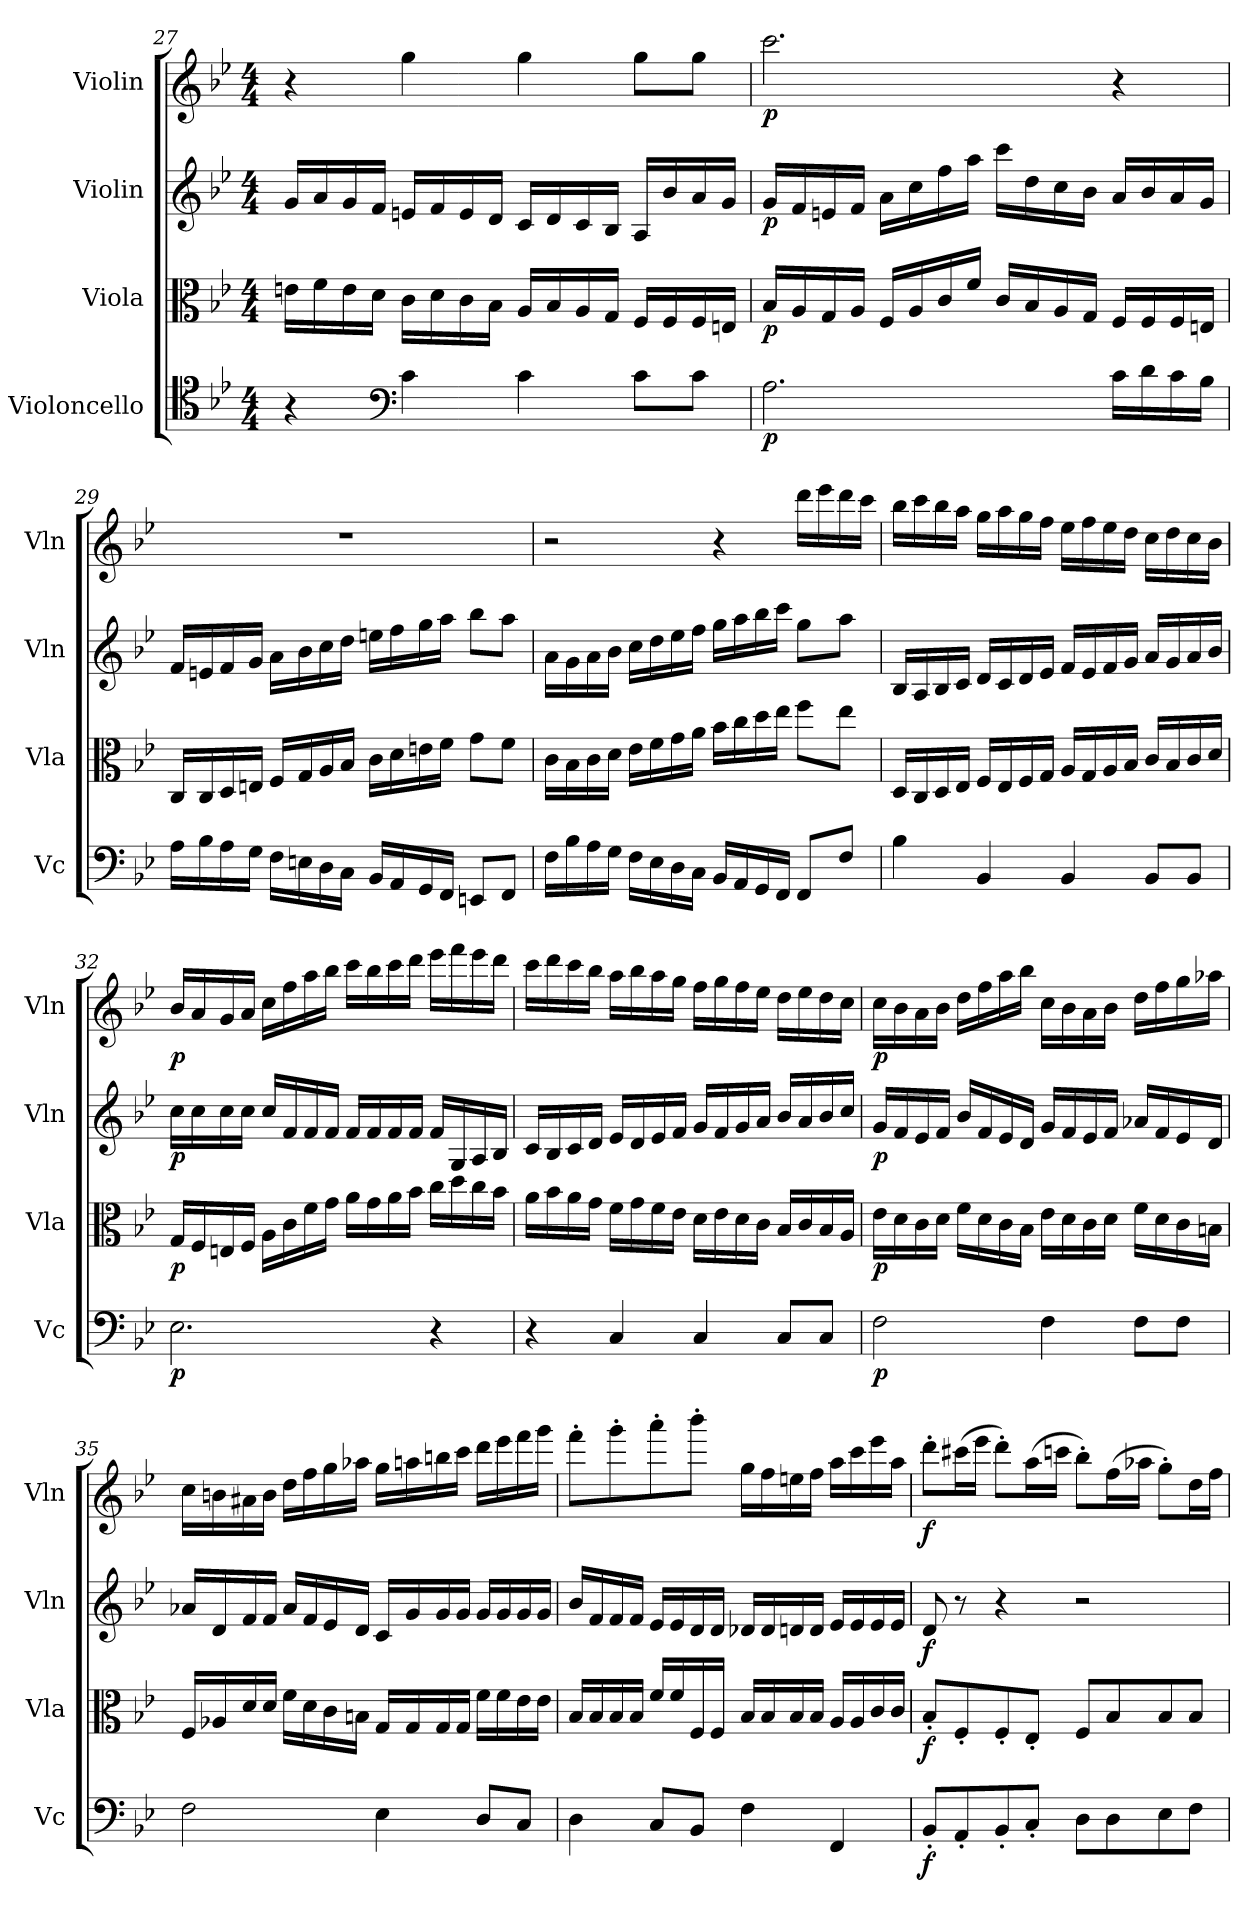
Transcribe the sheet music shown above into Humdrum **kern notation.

**kern	**dynam	**kern	**dynam	**kern	**dynam	**kern	**dynam
*part4	*part4	*part3	*part3	*part2	*part2	*part1	*part1
*staff4	*staff4	*staff3	*staff3	*staff2	*staff2	*staff1	*staff1
*I"Violoncello	*	*I"Viola	*	*I"Violin	*	*I"Violin	*
*I'Vc	*	*I'Vla	*	*I'Vln	*	*I'Vln	*
*clefC4	*	*clefC3	*	*clefG2	*	*clefG2	*
*k[b-e-]	*	*k[b-e-]	*	*k[b-e-]	*	*k[b-e-]	*
*B-:	*	*B-:	*	*B-:	*	*B-:	*
*M4/4	*	*M4/4	*	*M4/4	*	*M4/4	*
=27	=27	=27	=27	=27	=27	=27	=27
4r	.	16en\LL	.	16g/LL	.	4r	.
.	.	16f\	.	16a/	.	.	.
.	.	16e\	.	16g/	.	.	.
.	.	16d\JJ	.	16f/JJ	.	.	.
*clefF4	*	*	*	*	*	*	*
4c\	.	16c\LL	.	16en/LL	.	4gg\	.
.	.	16d\	.	16f/	.	.	.
.	.	16c\	.	16e/	.	.	.
.	.	16B-\JJ	.	16d/JJ	.	.	.
4c\	.	16A/LL	.	16c/LL	.	4gg\	.
.	.	16B-/	.	16d/	.	.	.
.	.	16A/	.	16c/	.	.	.
.	.	16G/JJ	.	16B-/JJ	.	.	.
8c\L	.	16F/LL	.	16A/LL	.	8gg\L	.
.	.	16F/	.	16b-/	.	.	.
8c\J	.	16F/	.	16a/	.	8gg\J	.
.	.	16En/JJ	.	16g/JJ	.	.	.
=28	=28	=28	=28	=28	=28	=28	=28
2.A\	p	16B-/LL	p	16g/LL	p	2.ccc\	p
.	.	16A/	.	16f/	.	.	.
.	.	16G/	.	16en/	.	.	.
.	.	16A/JJ	.	16f/JJ	.	.	.
.	.	16F/LL	.	16a\LL	.	.	.
.	.	16A/	.	16cc\	.	.	.
.	.	16c/	.	16ff\	.	.	.
.	.	16f/JJ	.	16aa\JJ	.	.	.
.	.	16c/LL	.	16ccc\LL	.	.	.
.	.	16B-/	.	16dd\	.	.	.
.	.	16A/	.	16cc\	.	.	.
.	.	16G/JJ	.	16b-\JJ	.	.	.
16c\LL	.	16F/LL	.	16a/LL	.	4r	.
16d\	.	16F/	.	16b-/	.	.	.
16c\	.	16F/	.	16a/	.	.	.
16B-\JJ	.	16En/JJ	.	16g/JJ	.	.	.
=29	=29	=29	=29	=29	=29	=29	=29
16A\LL	.	16C/LL	.	16f/LL	.	1r	.
16B-\	.	16C/	.	16en/	.	.	.
16A\	.	16D/	.	16f/	.	.	.
16G\JJ	.	16En/JJ	.	16g/JJ	.	.	.
16F\LL	.	16F/LL	.	16a\LL	.	.	.
16En\	.	16G/	.	16b-\	.	.	.
16D\	.	16A/	.	16cc\	.	.	.
16C\JJ	.	16B-/JJ	.	16dd\JJ	.	.	.
16BB-/LL	.	16c\LL	.	16een\LL	.	.	.
16AA/	.	16d\	.	16ff\	.	.	.
16GG/	.	16en\	.	16gg\	.	.	.
16FF/JJ	.	16f\JJ	.	16aa\JJ	.	.	.
8EEn/L	.	8g\L	.	8bb-\L	.	.	.
8FF/J	.	8f\J	.	8aa\J	.	.	.
=30	=30	=30	=30	=30	=30	=30	=30
16F\LL	.	16c\LL	.	16a\LL	.	2r	.
16B-\	.	16B-\	.	16g\	.	.	.
16A\	.	16c\	.	16a\	.	.	.
16G\JJ	.	16d\JJ	.	16b-\JJ	.	.	.
16F\LL	.	16e-\LL	.	16cc\LL	.	.	.
16E-\	.	16f\	.	16dd\	.	.	.
16D\	.	16g\	.	16ee-\	.	.	.
16C\JJ	.	16a\JJ	.	16ff\JJ	.	.	.
16BB-/LL	.	16b-\LL	.	16gg\LL	.	4r	.
16AA/	.	16cc\	.	16aa\	.	.	.
16GG/	.	16dd\	.	16bb-\	.	.	.
16FF/JJ	.	16ee-\JJ	.	16ccc\JJ	.	.	.
8FF/L	.	8ff\L	.	8gg\L	.	16ddd\LL	.
.	.	.	.	.	.	16eee-\	.
8F/J	.	8ee-\J	.	8aa\J	.	16ddd\	.
.	.	.	.	.	.	16ccc\JJ	.
=31	=31	=31	=31	=31	=31	=31	=31
4B-\	.	16D/LL	.	16B-/LL	.	16bb-\LL	.
.	.	16C/	.	16A/	.	16ccc\	.
.	.	16D/	.	16B-/	.	16bb-\	.
.	.	16E-/JJ	.	16c/JJ	.	16aa\JJ	.
4BB-/	.	16F/LL	.	16d/LL	.	16gg\LL	.
.	.	16E-/	.	16c/	.	16aa\	.
.	.	16F/	.	16d/	.	16gg\	.
.	.	16G/JJ	.	16e-/JJ	.	16ff\JJ	.
4BB-/	.	16A/LL	.	16f/LL	.	16ee-\LL	.
.	.	16G/	.	16e-/	.	16ff\	.
.	.	16A/	.	16f/	.	16ee-\	.
.	.	16B-/JJ	.	16g/JJ	.	16dd\JJ	.
8BB-/L	.	16c/LL	.	16a/LL	.	16cc\LL	.
.	.	16B-/	.	16g/	.	16dd\	.
8BB-/J	.	16c/	.	16a/	.	16cc\	.
.	.	16d/JJ	.	16b-/JJ	.	16b-\JJ	.
=32	=32	=32	=32	=32	=32	=32	=32
2.E-\	p	16G/LL	p	16cc\LL	p	16b-/LL	p
.	.	16F/	.	16cc\	.	16a/	.
.	.	16En/	.	16cc\	.	16g/	.
.	.	16F/JJ	.	16cc\JJ	.	16a/JJ	.
.	.	16A\LL	.	16cc/LL	.	16cc\LL	.
.	.	16c\	.	16f/	.	16ff\	.
.	.	16f\	.	16f/	.	16aa\	.
.	.	16g\JJ	.	16f/JJ	.	16bb-\JJ	.
.	.	16a\LL	.	16f/LL	.	16ccc\LL	.
.	.	16g\	.	16f/	.	16bb-\	.
.	.	16a\	.	16f/	.	16ccc\	.
.	.	16b-\JJ	.	16f/JJ	.	16ddd\JJ	.
4r	.	16cc\LL	.	16f/LL	.	16eee-\LL	.
.	.	16dd\	.	16G/	.	16fff\	.
.	.	16cc\	.	16A/	.	16eee-\	.
.	.	16b-\JJ	.	16B-/JJ	.	16ddd\JJ	.
=33	=33	=33	=33	=33	=33	=33	=33
4r	.	16a\LL	.	16c/LL	.	16ccc\LL	.
.	.	16b-\	.	16B-/	.	16ddd\	.
.	.	16a\	.	16c/	.	16ccc\	.
.	.	16g\JJ	.	16d/JJ	.	16bb-\JJ	.
4C/	.	16f\LL	.	16e-/LL	.	16aa\LL	.
.	.	16g\	.	16d/	.	16bb-\	.
.	.	16f\	.	16e-/	.	16aa\	.
.	.	16e-\JJ	.	16f/JJ	.	16gg\JJ	.
4C/	.	16d\LL	.	16g/LL	.	16ff\LL	.
.	.	16e-\	.	16f/	.	16gg\	.
.	.	16d\	.	16g/	.	16ff\	.
.	.	16c\JJ	.	16a/JJ	.	16ee-\JJ	.
8C/L	.	16B-/LL	.	16b-/LL	.	16dd\LL	.
.	.	16c/	.	16a/	.	16ee-\	.
8C/J	.	16B-/	.	16b-/	.	16dd\	.
.	.	16A/JJ	.	16cc/JJ	.	16cc\JJ	.
=34	=34	=34	=34	=34	=34	=34	=34
2F\	p	16e-\LL	p	16g/LL	p	16cc\LL	p
.	.	16d\	.	16f/	.	16b-\	.
.	.	16c\	.	16e-/	.	16a\	.
.	.	16d\JJ	.	16f/JJ	.	16b-\JJ	.
.	.	16f\LL	.	16b-/LL	.	16dd\LL	.
.	.	16d\	.	16f/	.	16ff\	.
.	.	16c\	.	16e-/	.	16aa\	.
.	.	16B-\JJ	.	16d/JJ	.	16bb-\JJ	.
4F\	.	16e-\LL	.	16g/LL	.	16cc\LL	.
.	.	16d\	.	16f/	.	16b-\	.
.	.	16c\	.	16e-/	.	16a\	.
.	.	16d\JJ	.	16f/JJ	.	16b-\JJ	.
8F\L	.	16f\LL	.	16a-X/LL	.	16dd\LL	.
.	.	16d\	.	16f/	.	16ff\	.
8F\J	.	16c\	.	16e-/	.	16gg\	.
.	.	16Bn\JJ	.	16d/JJ	.	16aa-X\JJ	.
=35	=35	=35	=35	=35	=35	=35	=35
2F\	.	16F/LL	.	16a-X/LL	.	16cc\LL	.
.	.	16A-X/	.	16d/	.	16bn\	.
.	.	16d/	.	16f/	.	16a#X\	.
.	.	16d/JJ	.	16f/JJ	.	16b\JJ	.
.	.	16f\LL	.	16a-/LL	.	16dd\LL	.
.	.	16d\	.	16f/	.	16ff\	.
.	.	16c\	.	16e-/	.	16gg\	.
.	.	16Bn\JJ	.	16d/JJ	.	16aa-X\JJ	.
4E-\	.	16G/LL	.	16c/LL	.	16gg\LL	.
.	.	16G/	.	16g/	.	16aan\	.
.	.	16G/	.	16g/	.	16bbn\	.
.	.	16G/JJ	.	16g/JJ	.	16ccc\JJ	.
8D/L	.	16f\LL	.	16g/LL	.	16ddd\LL	.
.	.	16f\	.	16g/	.	16eee-\	.
8C/J	.	16e-\	.	16g/	.	16fff\	.
.	.	16e-\JJ	.	16g/JJ	.	16ggg\JJ	.
=36	=36	=36	=36	=36	=36	=36	=36
4D\	.	16B-/LL	.	16b-/LL	.	8fff'\L	.
.	.	16B-/	.	16f/	.	.	.
.	.	16B-/	.	16f/	.	8ggg'\	.
.	.	16B-/JJ	.	16f/JJ	.	.	.
8C/L	.	16f/LL	.	16e-/LL	.	8aaa'\	.
.	.	16f/	.	16e-/	.	.	.
8BB-/J	.	16F/	.	16d/	.	8bbb-'\J	.
.	.	16F/JJ	.	16d/JJ	.	.	.
4F\	.	16B-/LL	.	16d-X/LL	.	16gg\LL	.
.	.	16B-/	.	16d-/	.	16ff\	.
.	.	16B-/	.	16dn/	.	16een\	.
.	.	16B-/JJ	.	16d/JJ	.	16ff\JJ	.
4FF/	.	16A/LL	.	16e-/LL	.	16aa\LL	.
.	.	16A/	.	16e-/	.	16ccc\	.
.	.	16c/	.	16e-/	.	16eee-\	.
.	.	16c/JJ	.	16e-/JJ	.	16aa\JJ	.
=37	=37	=37	=37	=37	=37	=37	=37
8BB-'/L	f	8B-'/L	f	8d/	f	8ddd'\L	f
8AA'/	.	8F'/	.	8r	.	(16ccc#X\L	.
.	.	.	.	.	.	16eee-\JJ	.
8BB-'/	.	8F'/	.	4r	.	8ddd'\L)	.
8C'/J	.	8E-'/J	.	.	.	(16aa\L	.
.	.	.	.	.	.	16cccn\JJ	.
8D\L	.	8F/L	.	2r	.	8bb-'\L)	.
8D\	.	8B-/	.	.	.	(16ff\L	.
.	.	.	.	.	.	16aa-X\JJ	.
8E-\	.	8B-/	.	.	.	8gg'\L)	.
8F\J	.	8B-/J	.	.	.	16dd\L	.
.	.	.	.	.	.	16ff\JJ	.
=	=	=	=	=	=	=	=
*-	*-	*-	*-	*-	*-	*-	*-
